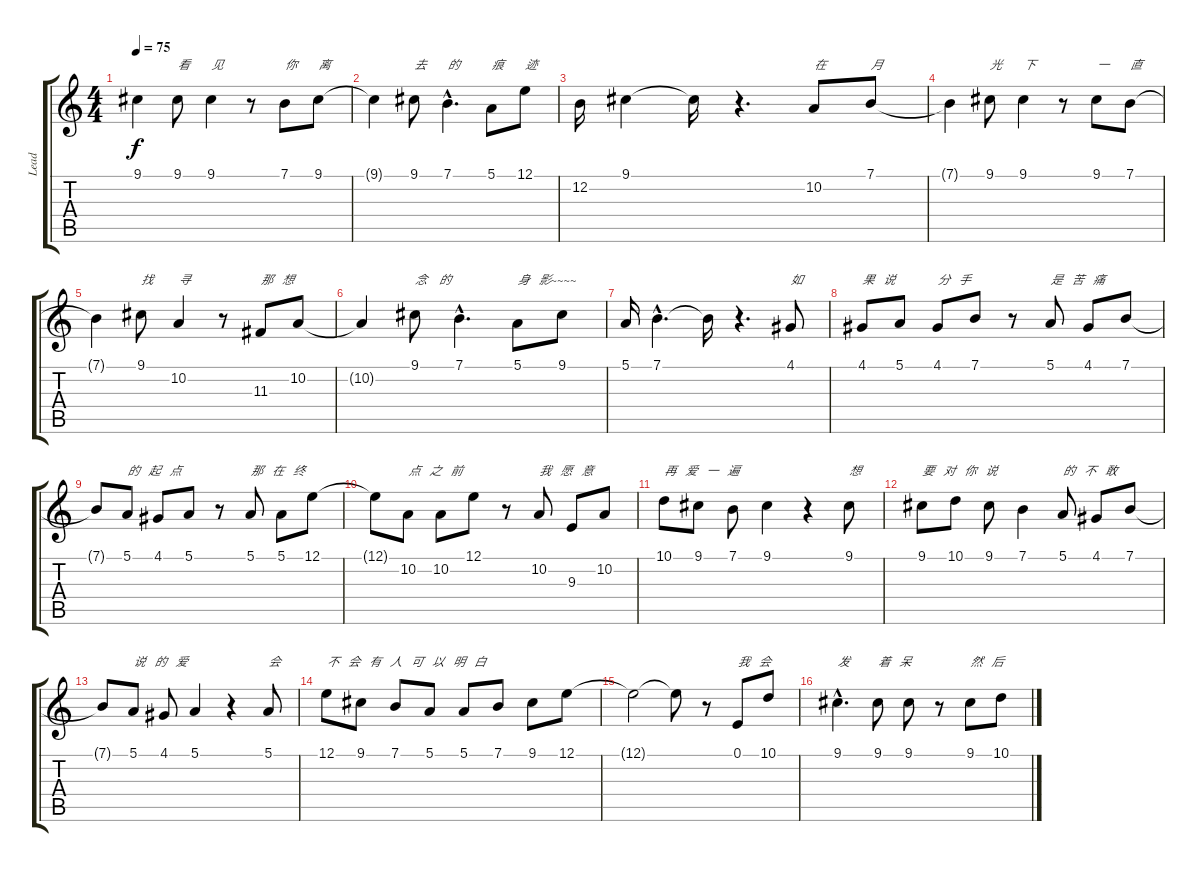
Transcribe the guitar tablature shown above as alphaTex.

\track ("Lead" "Lead") {instrument panflute}
\staff {score tabs}
\tuning (E4 B3 G3 D3 A2 E2) {hide}
\ts (4 4)
\tempo 75
\clef g2
\ks c
9.1{t}.4{dy f} 9.1.8{txt "看"} 9.1.4{txt "见"} r.8 7.1.8{txt "你"} 9.1.8{txt "离"} |
9.1{t}.4 9.1.8{txt "去"} 7.1{hac}.4{d txt "的"} 5.1.8{txt "痕"} 12.1.8{txt "迹"} |
12.2.16 9.1.4 9.1{t}.16 r.4{d} 10.2.8{txt "在"} 7.1.8{txt "月"} |
7.1{t}.4 9.1.8{txt "光"} 9.1.4{txt "下 "} r.8 9.1.8{txt "一"} 7.1.8{txt "直"} |
7.1{t}.4 9.1.8{txt "找"} 10.2.4{txt "寻 "} r.8 11.3.8{txt "那   想"} 10.2.8 |
10.2{t}.4 9.1.8{txt "念    的"} 7.1{hac}.4{d} 5.1.8{txt "身   影~~~~"} 9.1.8 |
5.1.16 7.1{hac}.4{d} 7.1{t}.16 r.4{d} 4.1.8{txt "如"} |
4.1.8{txt "果   说"} 5.1.8 4.1.8{txt "分   手"} 7.1.8 r.8 5.1.8{txt "是   苦   痛"} 4.1.8 7.1.8 |
7.1{t}.8 5.1.8{txt "的   起   点"} 4.1.8 5.1.8 r.8 5.1.8{txt "那   在   终"} 5.1.8 12.1.8 |
12.1{t}.8 10.2.8{txt "点   之   前"} 10.2.8 12.1.8 r.8 10.2.8{txt "我   愿   意"} 9.3.8 10.2.8 |
10.1.8{txt "再   爱   一   遍"} 9.1.8 7.1.8 9.1.4 r.4 9.1.8{txt "想"} |
9.1.8{txt "要   对   你   说"} 10.1.8 9.1.8 7.1.4 5.1.8{txt "的   不   敢"} 4.1.8 7.1.8 |
7.1{t}.8 5.1.8{txt "说   的   爱"} 4.1.8 5.1.4 r.4 5.1.8{txt "会"} |
12.1.8{txt "不   会   有   人   可   以   明   白"} 9.1.8 7.1.8 5.1.8 5.1.8 7.1.8 9.1.8 12.1.8 |
12.1{t}.2 12.1{t}.8 r.8 0.1.8{txt "我   会"} 10.1.8 |
9.1{hac}.4{d txt "发"} 9.1.8{txt "着   呆"} 9.1.8 r.8 9.1.8{txt "然   后"} 10.1.8
